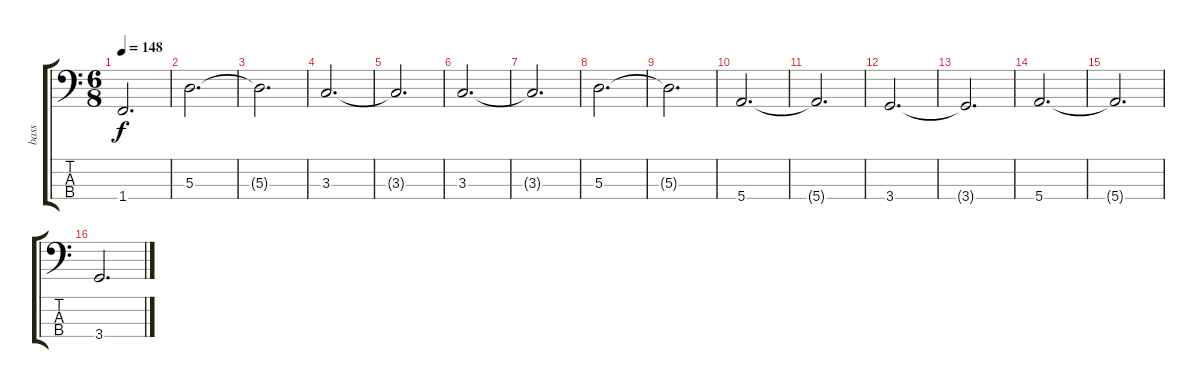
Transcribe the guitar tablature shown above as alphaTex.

\track ("bass" "bass") {instrument electricbassfinger}
\staff {score tabs}
\tuning (G2 D2 A1 E1) {hide}
\ts (6 8)
\tempo 148
\clef f4
\ks c
1.4{t}.2{d dy f} |
5.3.2{d} |
5.3{t}.2{d} |
3.3.2{d} |
3.3{t}.2{d} |
3.3.2{d} |
3.3{t}.2{d} |
5.3.2{d} |
5.3{t}.2{d} |
5.4.2{d} |
5.4{t}.2{d} |
3.4.2{d} |
3.4{t}.2{d} |
5.4.2{d} |
5.4{t}.2{d} |
3.4.2{d}
